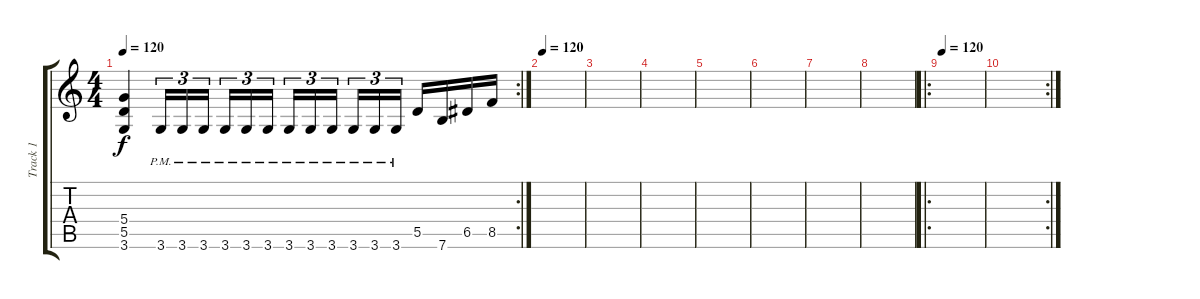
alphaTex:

\track ("Track 1" "Track 1") {instrument distortionguitar}
\staff {score tabs}
\tuning (E4 B3 G3 D3 A2 E2) {hide}
\rc 2
\ts (4 4)
\tempo 120
\clef g2
\ks c
(5.4 5.5 3.6).4{dy f} 3.6{pm}.16{tu (3 2)} 3.6{pm}.16{tu (3 2)} 3.6{pm}.16{tu (3 2) beam splitsecondary} 3.6{pm}.16{tu (3 2)} 3.6{pm}.16{tu (3 2)} 3.6{pm}.16{tu (3 2)} 3.6{pm}.16{tu (3 2)} 3.6{pm}.16{tu (3 2)} 3.6{pm}.16{tu (3 2) beam splitsecondary} 3.6{pm}.16{tu (3 2)} 3.6{pm}.16{tu (3 2)} 3.6{pm}.16{tu (3 2)} 5.5.16 7.6.16 6.5.16 8.5.16 |
\tempo 120
|
|
|
|
|
|
|
\ro
\tempo 120
|
\rc 2
